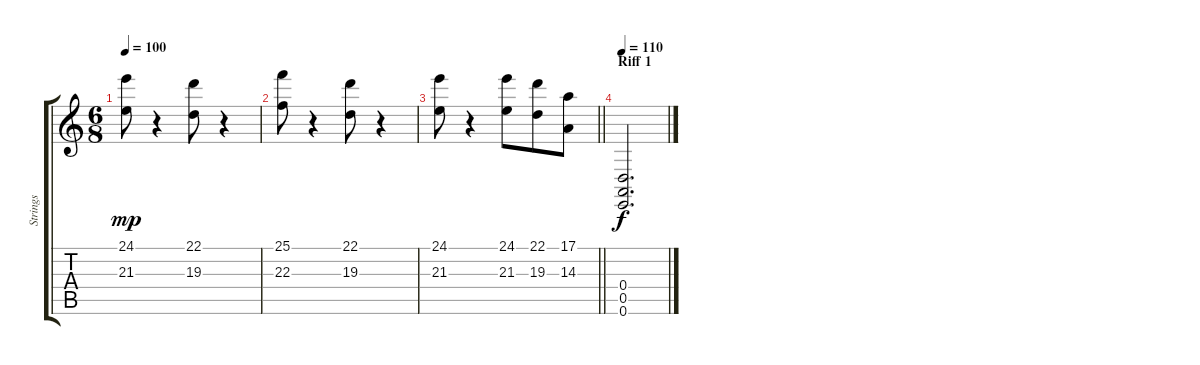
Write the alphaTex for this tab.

\track ("Strings" "Strings") {instrument stringensemble1}
\staff {score tabs}
\tuning (E4 B3 G3 D3 A2 E2) {hide}
\ts (6 8)
\tempo 100
\clef g2
\ks c
(24.1 21.3).8{dy mp} r.4 (22.1 19.3).8 r.4 |
(25.1 22.3).8 r.4 (22.1 19.3).8 r.4 |
\barLineRight lightlight
(24.1 21.3).8 r.4 (24.1 21.3).8 (22.1 19.3).8 (17.1 14.3).8 |
\section ("" "Riff 1")
\tempo 110
(0.4 0.5 0.6).2{d dy f instrument timpani}
